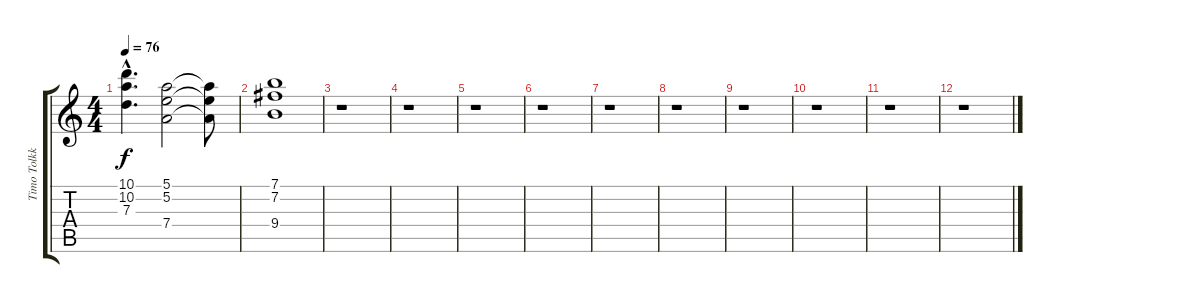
\track ("Timo Tolkki" "Timo Tolkk") {instrument distortionguitar}
\staff {score tabs}
\tuning (E4 B3 G3 D3 A2 E2) {hide}
\ts (4 4)
\tempo 76
\clef g2
\ks c
(10.1{hac} 10.2{hac} 7.3{hac}).4{d dy f volume 6} (5.1 5.2 7.4).2{volume 5} (5.1{t} 5.2{t} 7.4{t}).8 |
(7.1 7.2 9.4).1{volume 3} |
r.1 |
r.1 |
r.1 |
r.1 |
r.1 |
r.1 |
r.1 |
r.1 |
r.1 |
r.1
